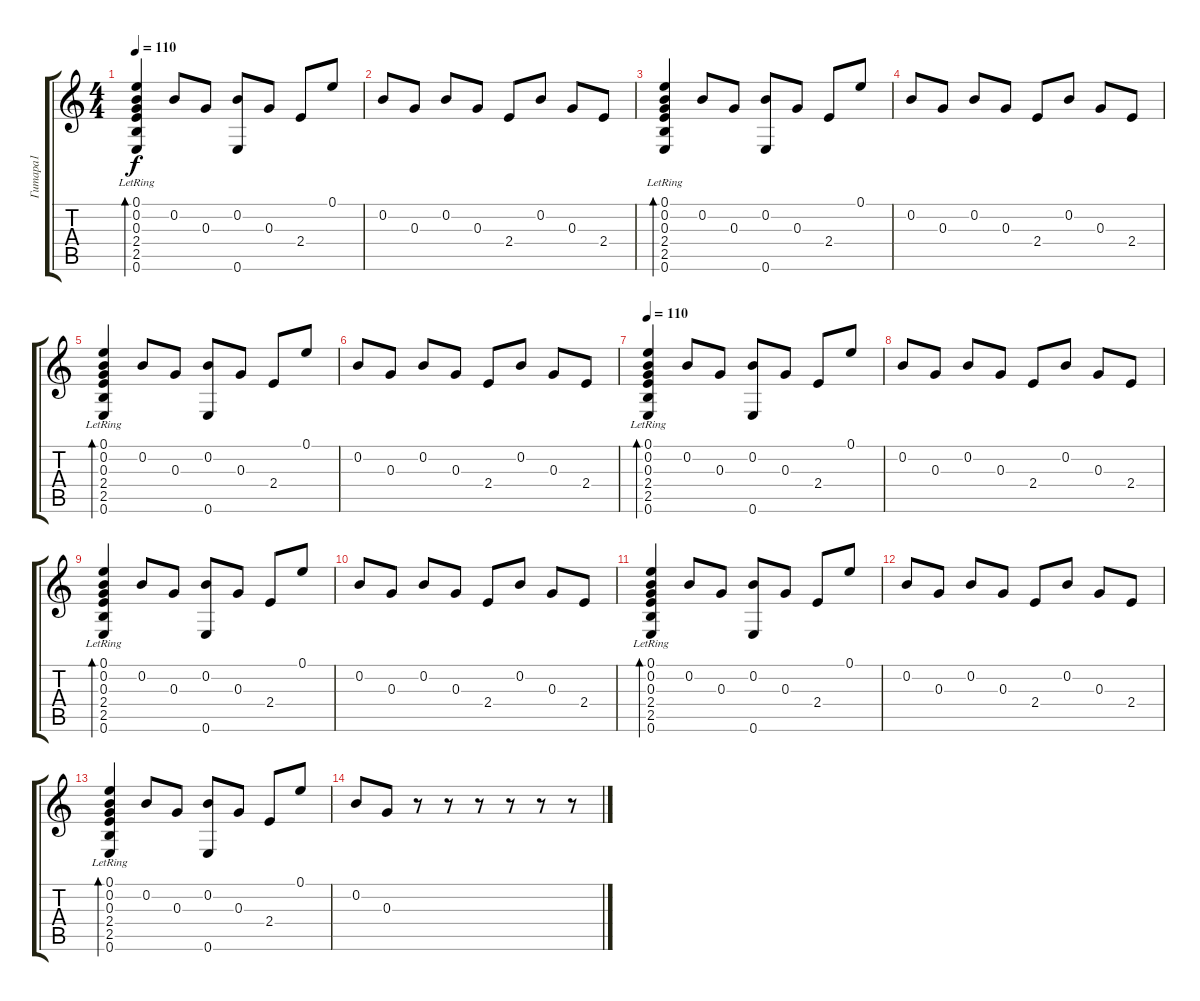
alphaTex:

\track ("Гитара1" "Гитара1") {instrument acousticguitarnylon}
\staff {score tabs}
\tuning (E4 B3 G3 D3 A2 E2) {hide}
\ts (4 4)
\tempo 110
\clef g2
\ks c
(0.1{lr} 0.2 0.3{lr} 2.4{lr} 2.5 0.6{lr}).4{bd 60 dy f} 0.2.8 0.3.8 (0.2 0.6).8 0.3.8 2.4.8 0.1.8 |
0.2.8 0.3.8 0.2.8 0.3.8 2.4.8 0.2.8 0.3.8 2.4.8 |
(0.1{lr} 0.2 0.3{lr} 2.4{lr} 2.5 0.6{lr}).4{bd 60} 0.2.8 0.3.8 (0.2 0.6).8 0.3.8 2.4.8 0.1.8 |
0.2.8 0.3.8 0.2.8 0.3.8 2.4.8 0.2.8 0.3.8 2.4.8 |
(0.1{lr} 0.2 0.3{lr} 2.4{lr} 2.5 0.6{lr}).4{bd 60} 0.2.8 0.3.8 (0.2 0.6).8 0.3.8 2.4.8 0.1.8 |
0.2.8 0.3.8 0.2.8 0.3.8 2.4.8 0.2.8 0.3.8 2.4.8 |
\tempo 110
(0.1{lr} 0.2 0.3{lr} 2.4{lr} 2.5 0.6{lr}).4{bd 60} 0.2.8 0.3.8 (0.2 0.6).8 0.3.8 2.4.8 0.1.8 |
0.2.8 0.3.8 0.2.8 0.3.8 2.4.8 0.2.8 0.3.8 2.4.8 |
(0.1{lr} 0.2 0.3{lr} 2.4{lr} 2.5 0.6{lr}).4{bd 60} 0.2.8 0.3.8 (0.2 0.6).8 0.3.8 2.4.8 0.1.8 |
0.2.8 0.3.8 0.2.8 0.3.8 2.4.8 0.2.8 0.3.8 2.4.8 |
(0.1{lr} 0.2 0.3{lr} 2.4{lr} 2.5 0.6{lr}).4{bd 60} 0.2.8 0.3.8 (0.2 0.6).8 0.3.8 2.4.8 0.1.8 |
0.2.8 0.3.8 0.2.8 0.3.8 2.4.8 0.2.8 0.3.8 2.4.8 |
(0.1{lr} 0.2 0.3{lr} 2.4{lr} 2.5 0.6{lr}).4{bd 60} 0.2.8 0.3.8 (0.2 0.6).8 0.3.8 2.4.8 0.1.8 |
0.2.8 0.3.8 r.8 r.8 r.8 r.8 r.8 r.8
